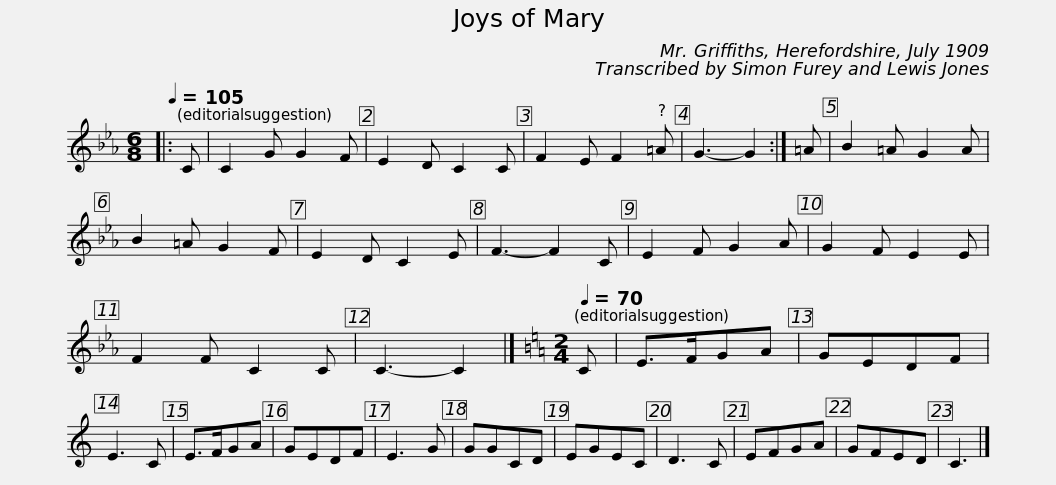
X:1
L:1/8
Q:1/4=105
M:6/8
I:linebreak $
K:Cmin
V:1 treble
V:1
|: C | C2 G G2 F | E2 D C2 C | F2 E F2 =A | G3- G2 :|$ %5
 =A | B2 =A G2 A | B2 =A G2 F | E2 D C2 E | F3- F2 C |$ %10
 E2 F G2 A | G2 F E2 E | F2 F C2 C | C3- C2 |][K:C][M:2/4][Q:1/4=70] C | %15
 E>FGA | GEDF | E3 C | E>FGA | GEDF |$ %20
 E3 G |$ GGCD | EGEC | D3 C | EFGA | %25
 GFED | C3 |] %27
